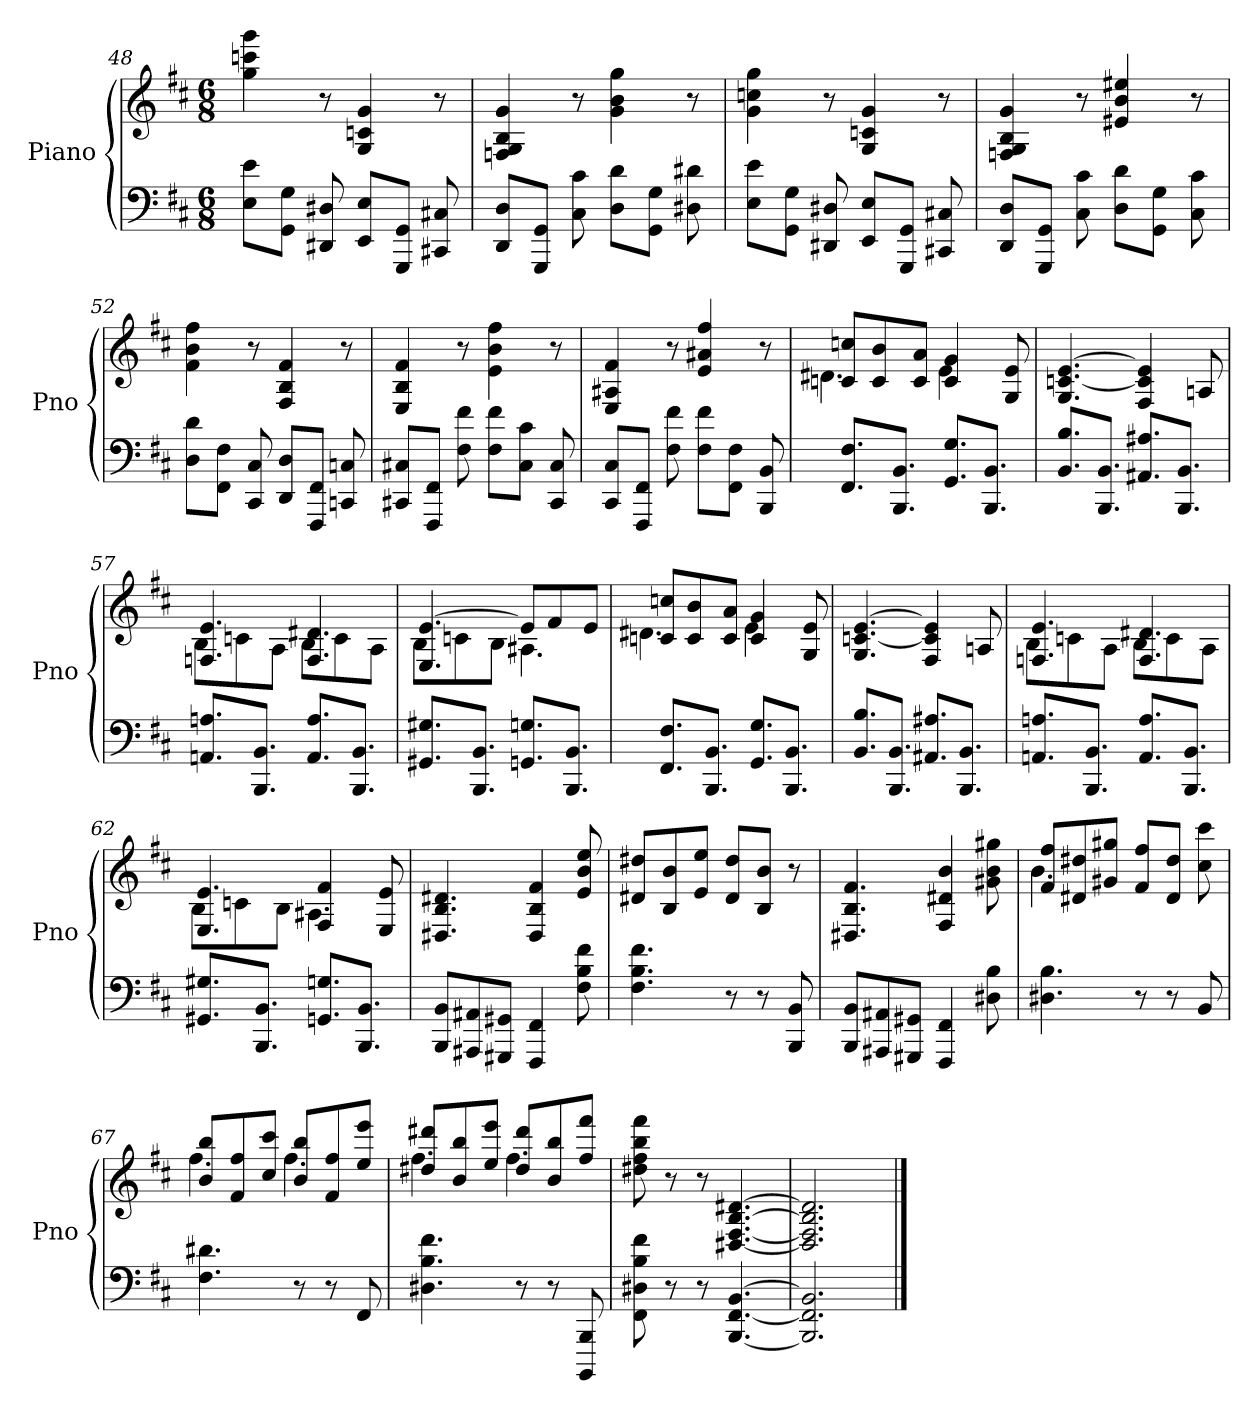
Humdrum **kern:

**kern	**kern
*part1	*part1
*staff2	*staff1
*I"Piano	*
*I'Pno	*
*clefF4	*clefG2
*k[f#c#]	*k[f#c#]
*b:	*b:
*M6/8	*M6/8
=48	=48
8E 8eL	4gg 4cccn 4ggg
8GG 8GJ	.
8DD#X 8D#X	8r
8EE 8EL	4G 4cn 4g
8GGG 8GGJ	.
8CC#X 8C#X	8r
=49	=49
8DD 8DL	4Fn 4G 4B 4g
8GGG 8GGJ	.
8C# 8c#	8r
8D 8dL	4g 4b 4gg
8GG 8GJ	.
8D#X 8d#X	8r
=50	=50
8E 8eL	4g 4ccn 4gg
8GG 8GJ	.
8DD#X 8D#X	8r
8EE 8EL	4G 4cn 4g
8GGG 8GGJ	.
8CC#X 8C#X	8r
=51	=51
8DD 8DL	4Fn 4G 4B 4g
8GGG 8GGJ	.
8C# 8c#	8r
8D 8dL	4e#X 4b 4ee#X
8GG 8GJ	.
8C# 8c#	8r
=52	=52
8D 8dL	4f# 4b 4ff#
8FF# 8F#J	.
8CC# 8C#	8r
8DD 8DL	4F# 4B 4f#
8FFF# 8FF#J	.
8CCn 8Cn	8r
=53	=53
8CC#X 8C#XL	4E 4B 4f#
8FFF# 8FF#J	.
8F# 8f#	8r
8F# 8f#L	4e 4b 4ff#
8C# 8c#J	.
8CC# 8C#	8r
=54	=54
8CC# 8C#L	4E 4A#X 4f#
8FFF# 8FF#J	.
8F# 8f#	8r
8F# 8f#L	4e 4a#X 4ff#
8FF# 8F#J	.
8BBB 8BB	8r
=55	=55
*	*^
8.FF# 8.F#L	8cn 8ccnL	4.d#X
.	8c 8b	.
8.BBB 8.BBJ	.	.
.	8c 8aJ	.
8.GG 8.GL	4c 4g	4e
8.BBB 8.BBJ	.	.
.	8G 8e	8ryy
*	*v	*v
=56	=56
8.BB 8.BL	4.G [4.cn [4.e
8.BBB 8.BBJ	.
8.AA#X 8.A#XL	4F# 4c] 4e]
8.BBB 8.BBJ	.
.	8An
=57	=57
*	*^
8.AAn 8.AnL	4.Fn 4.e	8BL
.	.	8cn
8.BBB 8.BBJ	.	.
.	.	8AJ
8.AA 8.AL	4.F 4.d#X	8BL
.	.	8c
8.BBB 8.BBJ	.	.
.	.	8AJ
=58	=58	=58
8.GG#X 8.G#XL	4.E [4.e	8BL
.	.	8cn
8.BBB 8.BBJ	.	.
.	.	8BJ
8.GGn 8.GnL	8eL]	4.A#X
.	8f#	.
8.BBB 8.BBJ	.	.
.	8eJ	.
=59	=59	=59
8.FF# 8.F#L	8cn 8ccnL	4.d#X
.	8c 8b	.
8.BBB 8.BBJ	.	.
.	8c 8aJ	.
8.GG 8.GL	4c 4g	4e
8.BBB 8.BBJ	.	.
.	8G 8e	8ryy
*	*v	*v
=60	=60
8.BB 8.BL	4.G [4.cn [4.e
8.BBB 8.BBJ	.
8.AA#X 8.A#XL	4F# 4c] 4e]
8.BBB 8.BBJ	.
.	8An
=61	=61
*	*^
8.AAn 8.AnL	4.Fn 4.e	8BL
.	.	8cn
8.BBB 8.BBJ	.	.
.	.	8AJ
8.AA 8.AL	4.F 4.d#X	8BL
.	.	8c
8.BBB 8.BBJ	.	.
.	.	8AJ
=62	=62	=62
8.GG#X 8.G#XL	4.E 4.e	8BL
.	.	8cn
8.BBB 8.BBJ	.	.
.	.	8BJ
8.GGn 8.GnL	4F# 4f#	4.A#X
8.BBB 8.BBJ	.	.
.	8E 8e	.
*	*v	*v
=63	=63
8BBB 8BBL	4.D#X 4.B 4.d#X
8AAA#X 8AA#X	.
8GGG#X 8GG#XJ	.
4FFF# 4FF#	4D# 4B 4f#
8F# 8B 8f#	8e 8b 8ee
=64	=64
4.F# 4.B 4.f#	8d#X 8dd#XL
.	8B 8b
.	8e 8eeJ
8r	8d# 8dd#L
8r	8B 8bJ
8BBB 8BB	8r
=65	=65
8BBB 8BBL	4.D#X 4.B 4.f#
8AAA#X 8AA#X	.
8GGG#X 8GG#XJ	.
4FFF# 4FF#	4F# 4d#X 4b
8D#X 8B	8g#X 8b 8gg#X
=66	=66
*	*^
4.D#X 4.B	8f# 8ff#L	4.b
.	8d#X 8dd#X	.
.	8g#X 8gg#XJ	.
8r	8f# 8ff#L	4.ryy
8r	8d# 8dd#J	.
8BB	8cc# 8ccc#	.
=67	=67	=67
4.F# 4.d#X	8b 8bbL	4.ff#
.	8f# 8ff#	.
.	8cc# 8ccc#J	.
8r	8b 8bbL	4.ff#
8r	8f# 8ff#	.
8FF#	8ee 8eeeJ	.
=68	=68	=68
4.D#X 4.B 4.f#	8dd#X 8ddd#XL	4.ff#
.	8b 8bb	.
.	8ee 8eeeJ	.
8r	8dd# 8ddd#L	4.ff#
8r	8b 8bb	.
8BBBB 8BBB	8ff# 8fff#J	.
*	*v	*v
=69	=69
8FF# 8D#X 8B 8f#	8dd#X 8ff# 8bb 8fff#
8r	8r
8r	8r
[4.BBB [4.FF# [4.BB	[4.D#X [4.F# [4.B [4.d#X
=70	=70
2.BBB] 2.FF#] 2.BB]	2.D#] 2.F#] 2.B] 2.d#]
==	==
*-	*-
